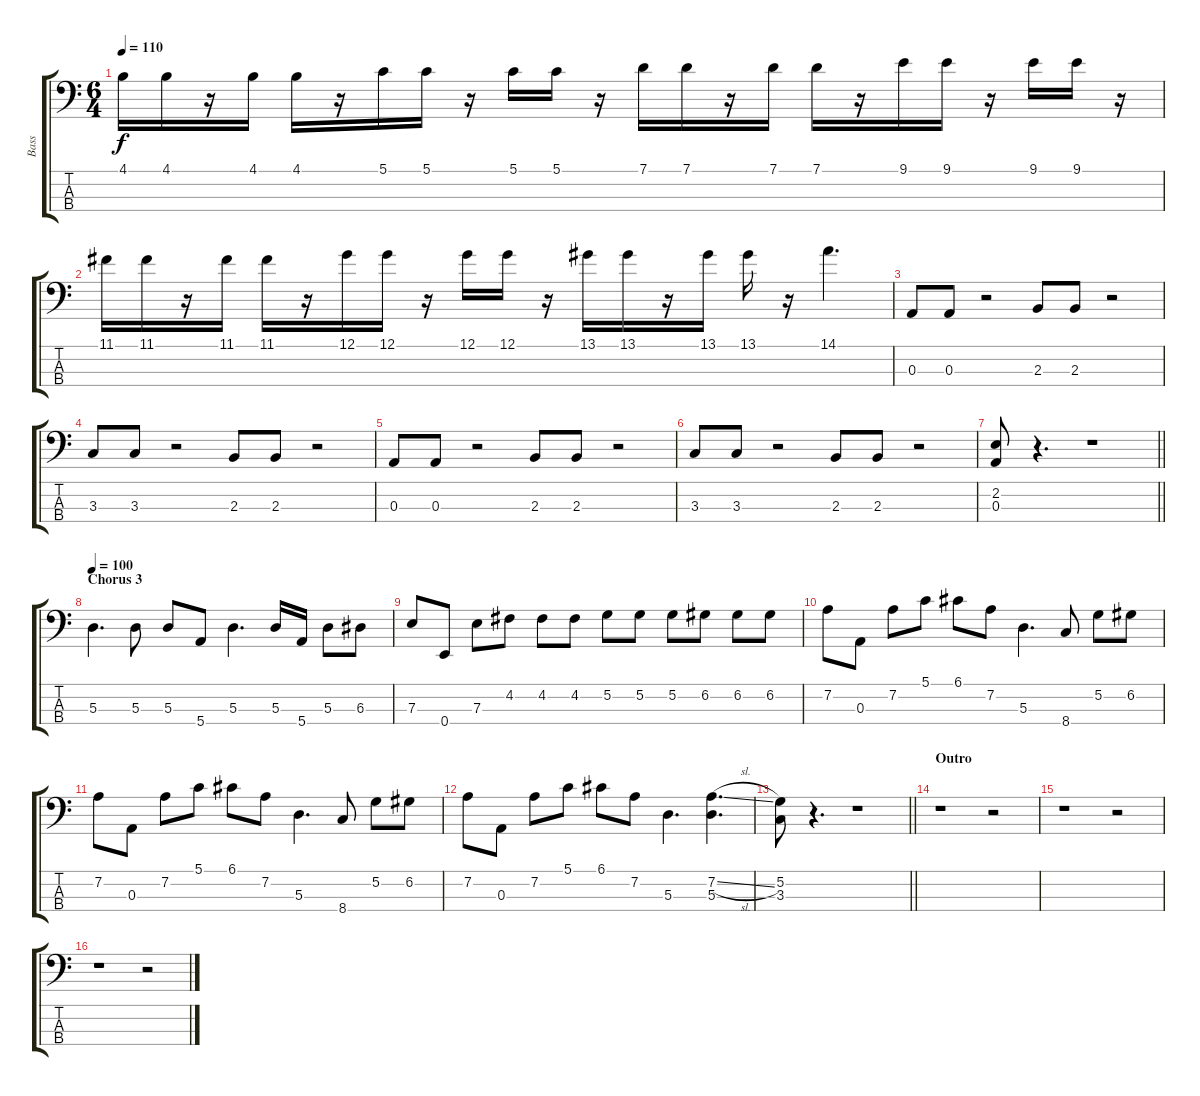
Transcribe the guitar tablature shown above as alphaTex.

\track ("Bass" "Bass") {instrument electricbassfinger}
\staff {score tabs}
\tuning (G2 D2 A1 E1) {hide}
\ts (6 4)
\tempo 110
\clef f4
\ks c
4.1.16{dy f} 4.1.16 r.16 4.1.16 4.1.16 r.16 5.1.16 5.1.16 r.16 5.1.16 5.1.16 r.16 7.1.16 7.1.16 r.16 7.1.16 7.1.16 r.16 9.1.16 9.1.16 r.16 9.1.16 9.1.16 r.16 |
11.1.16 11.1.16 r.16 11.1.16 11.1.16 r.16 12.1.16 12.1.16 r.16 12.1.16 12.1.16 r.16 13.1.16 13.1.16 r.16 13.1.16 13.1.16 r.16 14.1.4{d} |
0.3.8 0.3.8 r.2 2.3.8 2.3.8 r.2 |
3.3.8 3.3.8 r.2 2.3.8 2.3.8 r.2 |
0.3.8 0.3.8 r.2 2.3.8 2.3.8 r.2 |
3.3.8 3.3.8 r.2 2.3.8 2.3.8 r.2 |
\barLineRight lightlight
(2.2 0.3).8 r.4{d} r.1 |
\section ("" "Chorus 3")
\tempo 100
5.3.4{d} 5.3.8 5.3.8 5.4.8 5.3.4{d} 5.3.16 5.4.16 5.3.8 6.3.8 |
7.3.8 0.4.8 7.3.8 4.2.8 4.2.8 4.2.8 5.2.8 5.2.8 5.2.8 6.2.8 6.2.8 6.2.8 |
7.2.8 0.3.8 7.2.8 5.1.8 6.1.8 7.2.8 5.3.4{d} 8.4.8 5.2.8 6.2.8 |
7.2.8 0.3.8 7.2.8 5.1.8 6.1.8 7.2.8 5.3.4{d} 8.4.8 5.2.8 6.2.8 |
7.2.8 0.3.8 7.2.8 5.1.8 6.1.8 7.2.8 5.3.4{d} (7.2{sl} 5.3).4{d} |
\barLineRight lightlight
(5.2 3.3).8 r.4{d} r.1 |
\section ("" "Outro")
r.1 r.2 |
r.1 r.2 |
r.1 r.2
